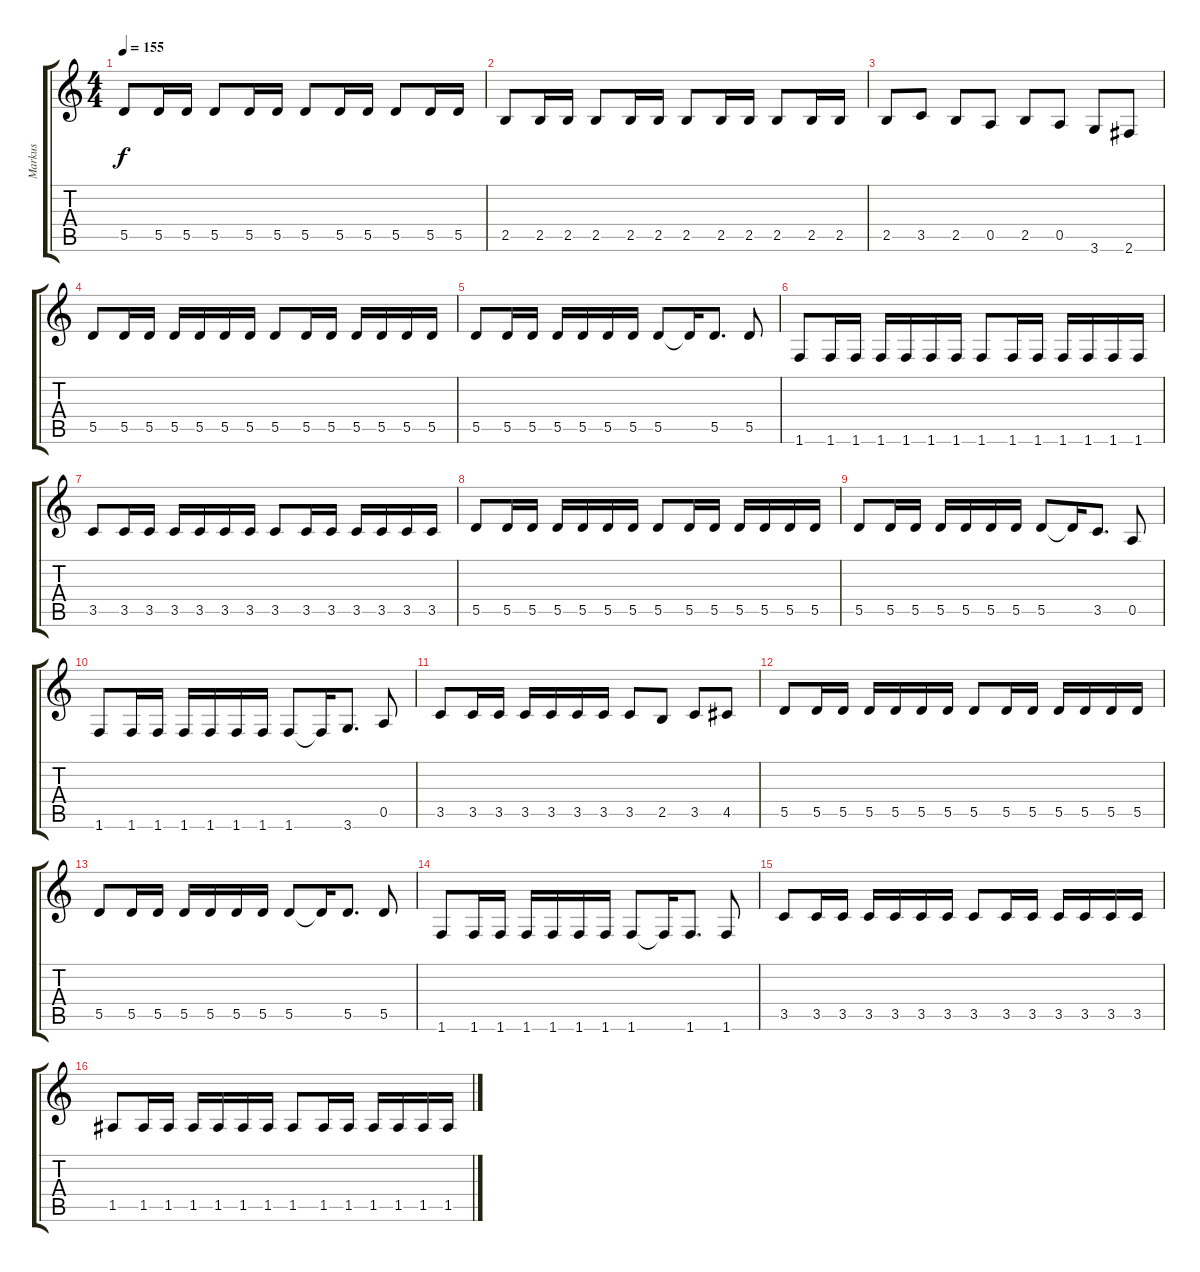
\track ("Markus" "Markus") {instrument electricbassfinger}
\staff {score tabs}
\tuning (E4 B3 G3 D3 A2 E2) {hide}
\ts (4 4)
\tempo 155
\clef g2
\ks c
5.5.8{dy f} 5.5.16 5.5.16 5.5.8 5.5.16 5.5.16 5.5.8 5.5.16 5.5.16 5.5.8 5.5.16 5.5.16 |
2.5.8 2.5.16 2.5.16 2.5.8 2.5.16 2.5.16 2.5.8 2.5.16 2.5.16 2.5.8 2.5.16 2.5.16 |
2.5.8 3.5.8 2.5.8 0.5.8 2.5.8 0.5.8 3.6.8 2.6.8 |
5.5.8 5.5.16 5.5.16 5.5.16 5.5.16 5.5.16 5.5.16 5.5.8 5.5.16 5.5.16 5.5.16 5.5.16 5.5.16 5.5.16 |
5.5.8 5.5.16 5.5.16 5.5.16 5.5.16 5.5.16 5.5.16 5.5.8 5.5{t}.16 5.5.8{d} 5.5.8 |
1.6.8 1.6.16 1.6.16 1.6.16 1.6.16 1.6.16 1.6.16 1.6.8 1.6.16 1.6.16 1.6.16 1.6.16 1.6.16 1.6.16 |
3.5.8 3.5.16 3.5.16 3.5.16 3.5.16 3.5.16 3.5.16 3.5.8 3.5.16 3.5.16 3.5.16 3.5.16 3.5.16 3.5.16 |
5.5.8 5.5.16 5.5.16 5.5.16 5.5.16 5.5.16 5.5.16 5.5.8 5.5.16 5.5.16 5.5.16 5.5.16 5.5.16 5.5.16 |
5.5.8 5.5.16 5.5.16 5.5.16 5.5.16 5.5.16 5.5.16 5.5.8 5.5{t}.16 3.5.8{d} 0.5.8 |
1.6.8 1.6.16 1.6.16 1.6.16 1.6.16 1.6.16 1.6.16 1.6.8 1.6{t}.16 3.6.8{d} 0.5.8 |
3.5.8 3.5.16 3.5.16 3.5.16 3.5.16 3.5.16 3.5.16 3.5.8 2.5.8 3.5.8 4.5.8 |
5.5.8 5.5.16 5.5.16 5.5.16 5.5.16 5.5.16 5.5.16 5.5.8 5.5.16 5.5.16 5.5.16 5.5.16 5.5.16 5.5.16 |
5.5.8 5.5.16 5.5.16 5.5.16 5.5.16 5.5.16 5.5.16 5.5.8 5.5{t}.16 5.5.8{d} 5.5.8 |
1.6.8 1.6.16 1.6.16 1.6.16 1.6.16 1.6.16 1.6.16 1.6.8 1.6{t}.16 1.6.8{d} 1.6.8 |
3.5.8 3.5.16 3.5.16 3.5.16 3.5.16 3.5.16 3.5.16 3.5.8 3.5.16 3.5.16 3.5.16 3.5.16 3.5.16 3.5.16 |
1.5.8 1.5.16 1.5.16 1.5.16 1.5.16 1.5.16 1.5.16 1.5.8 1.5.16 1.5.16 1.5.16 1.5.16 1.5.16 1.5.16
